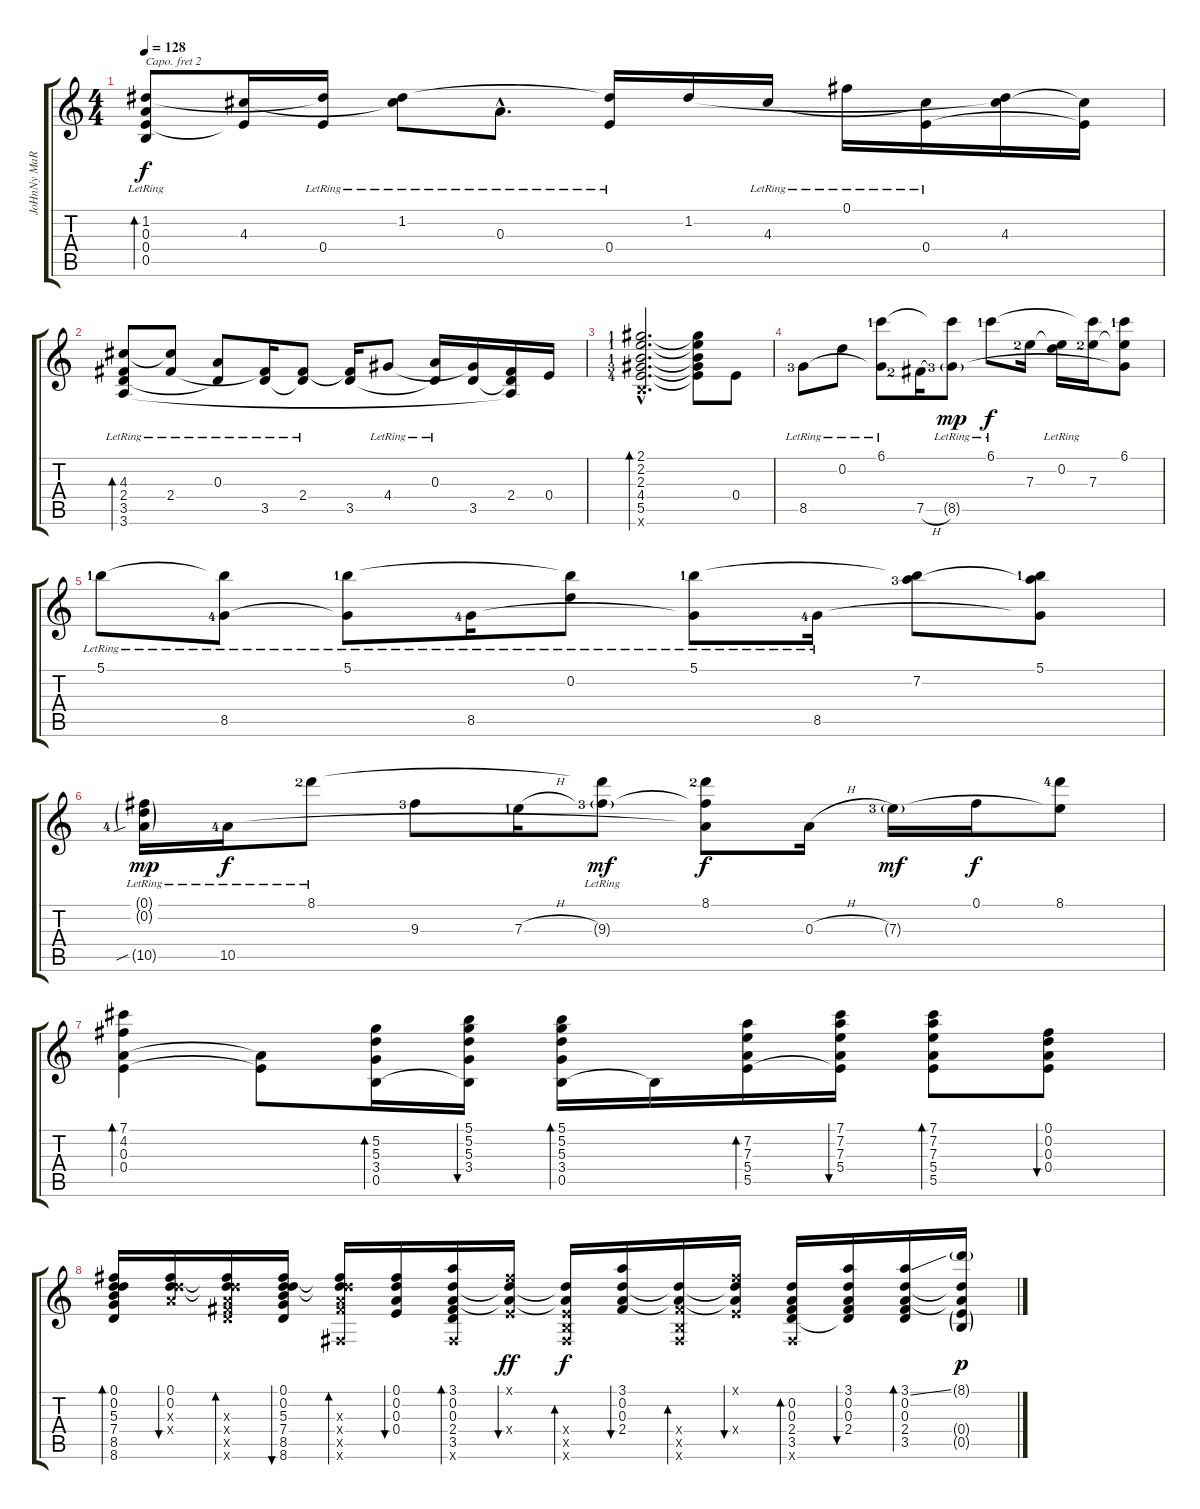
\track ("JoHnNy MaRr" "JoHnNy MaR") {instrument electricguitarclean}
\staff {score tabs}
\capo 2
\tuning (E4 C4 G3 D3 A2 E2) {hide}
\ts (4 4)
\tempo 128
\clef g2
\ks c
(1.2{lr} 0.3 0.4{lr} 0.5{lr}).8{bd 120 dy f volume 11} (4.3 0.4{t}).16{volume 12} (1.2{t} 0.4{lr}).16 (1.2{lr} 4.3{t}).8 0.3{hac lr}.8{d} (1.2{t} 0.4{lr}).16 1.2.16 4.3{lr}.16 0.1{lr}.16 (4.3{t} 0.4{lr}).16 (1.2{t} 4.3).16 (4.3{t} 0.4{t}).16 |
(4.3{lr} 2.4 3.5{lr} 3.6).8{bd 120 volume 11} (4.3{t} 2.4{lr}).8{volume 12} (0.3{lr} 3.5{t}).8 (2.4{t} 3.5{lr}).16 (2.4{lr} 3.5{t}).8 (2.4{t} 3.5).16 4.4{lr}.8 (0.3{lr} 3.5{t}).16 (4.4{t} 3.5).16 (2.4 3.5{t} 3.6{t}).16 0.4.16 |
(2.1{hac lf 2} 2.2{hac lf 2} 2.3{hac lf 2} 4.4{hac lf 4} 5.5{hac lf 5} 5.6{hac x}).2{d bd 120} (2.1{t} 2.2{t} 2.3{t} 4.4{t} 5.5{t}).8 0.4.8 |
8.5{lr lf 4}.8 0.2{lr}.8 (6.1{lr lf 2} 8.5{t}).8 7.5{h lf 3}.16 (6.1{t} 8.5{g lr lf 4}).8{dy mp volume 14} 6.1{lr lf 2}.8{dy f volume 12} 7.3{lf 3}.16 (0.2{lr} 7.3{t}).16 (6.1{t} 7.3{lf 3}).16 (6.1{lf 2} 7.3{t} 8.5{t}).8 |
5.1{lr lf 2}.8 (5.1{t} 8.5{lr lf 5}).8 (5.1{lr lf 2} 8.5{t}).8 8.5{lr lf 5}.16 (5.1{t} 0.2{lr}).8 (5.1{lr lf 2} 8.5{t}).8 8.5{lr lf 5}.16 (5.1{t} 7.2{lf 4}).8 (5.1{lf 2} 7.2{t} 8.5{t}).8 |
(0.1{g} 0.2{g lr} 10.5{sib g lf 5}).16{dy mp} 10.5{lr lf 5}.16{dy f} 8.1{lr lf 3}.8 9.3{lf 4}.8 7.3{h lf 2}.16 (8.1{t} 9.3{g lr lf 4}).8{dy mf} (8.1{lf 3} 9.3{t} 10.5{t}).8{dy f} 0.3{h}.16 7.3{g lf 4}.16{dy mf} 0.1.16{dy f} (8.1{lf 5} 7.3{t}).8 |
(7.1 4.2 0.3 0.4).4{bd 60 volume 13} (0.3{t} 0.4{t}).8 (5.2 5.3 3.4 0.5).16{bd 30 volume 12} (5.1 5.2 5.3 3.4 0.5{t}).16{bu 30} (5.1 5.2 5.3 3.4 0.5).16{bd 30 volume 13} 0.5{t}.16 (7.2 7.3 5.4 5.5).16{bd 30 volume 12} (7.1 7.2 7.3 5.4 5.5{t}).16{bu 30} (7.1 7.2 7.3 5.4 5.5).8{bd 30 volume 13} (0.1 0.2 0.3 0.4).8{bu 30 volume 12} |
(0.1 0.2 5.3 7.4 8.5 8.6).16{bd 30} (0.1 0.2 5.3{x} 5.4{x}).16{bu 30} (0.1{t} 0.2{t} 5.3{x} 5.4{x} 7.5{x} 8.6{x}).16{bd 30} (0.1 0.2 5.3 7.4 8.5 8.6).16{bu 30} (0.1{t} 0.2{t} 5.3{x} 5.4{x} 7.5{x} 0.6{x}).16{bd 30} (0.1 0.2 0.3 0.4).16{bu 30} (3.1 0.2 0.3 2.4 3.5 0.6{x}).16{bd 30} (0.1{x} 0.2{t} 0.3{t} 0.4{x}).16{bu 30 dy ff} (0.2{t} 0.3{t} 0.4{x} 0.5{x} 0.6{x}).16{bd 30 dy f} (3.1 0.2 0.3 2.4).16{bu 30} (0.2{t} 0.3{t} 2.4{x} 0.5{x} 0.6{x}).16{bd 30} (0.1{x} 0.2{t} 0.3{t} 0.4{x}).16{bu 30} (0.2 0.3 2.4 3.5 0.6{x}).16{bd 30} (3.1 0.2 0.3 2.4 3.5{t}).16{bu 30} (3.1{ss} 0.2 0.3 2.4 3.5).16{bd 30} (8.1{g} 0.2{t} 0.3{t} 0.4{g} 0.5{g}).16{dy p}
